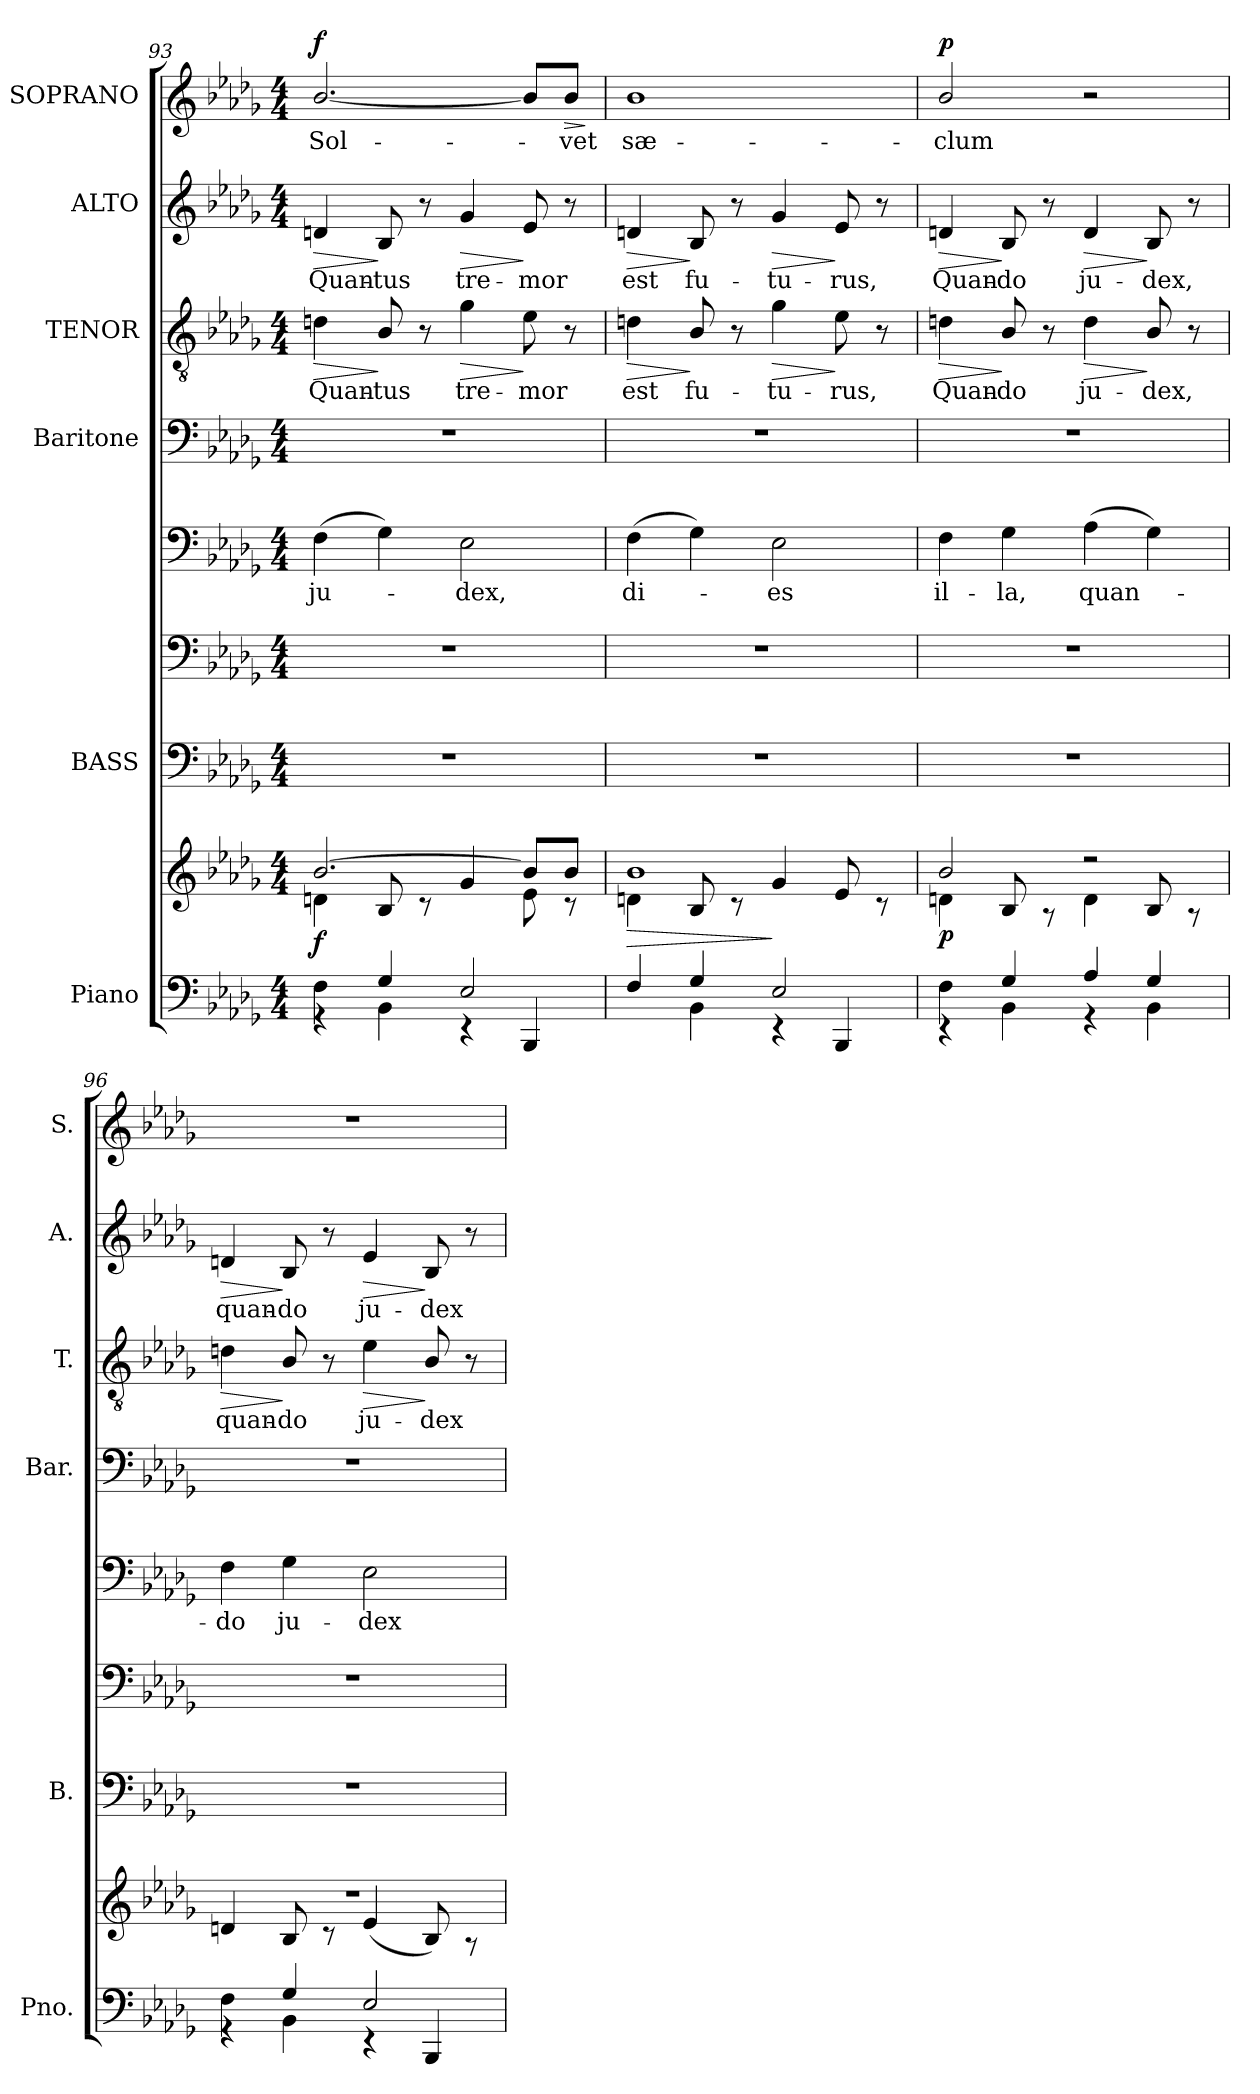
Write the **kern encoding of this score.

**kern	**kern	**dynam	**kern	**kern	**kern	**text	**kern	**kern	**text	**dynam	**kern	**text	**dynam	**kern	**text	**dynam
*part6	*part6	*part6	*part5	*part5	*part5	*part5	*part4	*part3	*part3	*part3	*part2	*part2	*part2	*part1	*part1	*part1
*staff9	*staff8	*staff8/9	*staff7	*staff6	*staff5	*staff5	*staff4	*staff3	*staff3	*staff3	*staff2	*staff2	*staff2	*staff1	*staff1	*staff1
*I"Piano	*	*	*I"BASS	*	*	*	*I"Baritone	*I"TENOR	*	*	*I"ALTO	*	*	*I"SOPRANO	*	*
*I'Pno.	*	*	*I'B.	*	*	*	*I'Bar.	*I'T.	*	*	*I'A.	*	*	*I'S.	*	*
*clefF4	*clefG2	*	*clefF4	*clefF4	*clefF4	*	*clefF4	*clefGv2	*	*	*clefG2	*	*	*clefG2	*	*
*	*	*	*	*	*	*	*	*ITrd7c12	*	*	*	*	*	*	*	*
*k[b-e-a-d-g-]	*k[b-e-a-d-g-]	*	*k[b-e-a-d-g-]	*k[b-e-a-d-g-]	*k[b-e-a-d-g-]	*	*k[b-e-a-d-g-]	*k[b-e-a-d-g-]	*	*	*k[b-e-a-d-g-]	*	*	*k[b-e-a-d-g-]	*	*
*D-:	*D-:	*	*D-:	*D-:	*D-:	*	*D-:	*D-:	*	*	*D-:	*	*	*D-:	*	*
*M4/4	*M4/4	*	*M4/4	*M4/4	*M4/4	*	*M4/4	*M4/4	*	*	*M4/4	*	*	*M4/4	*	*
=93	=93	=93	=93	=93	=93	=93	=93	=93	=93	=93	=93	=93	=93	=93	=93	=93
*^	*^	*	*	*	*	*	*	*	*	*	*	*	*	*	*	*
!	!	!	!	!	!	!	!	!LO:LY:b:color=#000000	!	!	!	!	!	!	!	!	!	!
!	!	!	!	!	!	!	!	!	!	!	!LO:LY:b:color=#000000	!LO:HP:b	!	!	!	!	!	!
!	!	!	!	!	!	!	!	!	!	!	!	!	!	!LO:LY:b:color=#000000	!LO:HP:b	!	!	!
!	!	!	!	!	!	!	!	!	!	!	!	!	!	!	!	!	!LO:LY:b:color=#000000	!
4Fi\	4r	[2.b-i/	4dni\	f	1r	1r	(4Fi\	ju-	1r	4Dni\	Quan-	>	4dni/	Quan-	>	[2.b-i/	Sol-	f
!	!	!	!	!	!	!	!	!	!	!	!LO:LY:b:color=#000000	!	!	!	!	!	!	!
!	!	!	!	!	!	!	!	!	!	!	!	!	!	!LO:LY:b:color=#000000	!	!	!	!
4G-i/	4BB-i\	.	8B-i/	.	.	.	4G-i\)	.	.	8BB-i/	-tus	]	8B-i/	-tus	]	.	.	.
.	.	.	8r	.	.	.	.	.	.	8r	.	.	8r	.	.	.	.	.
!	!	!	!	!	!	!	!	!LO:LY:b:color=#000000	!	!	!	!	!	!	!	!	!	!
!	!	!	!	!	!	!	!	!	!	!	!LO:LY:b:color=#000000	!LO:HP:b	!	!	!	!	!	!
!	!	!	!	!	!	!	!	!	!	!	!	!	!	!LO:LY:b:color=#000000	!LO:HP:b	!	!	!
2E-i/	4r	.	4g-i/	.	.	.	2E-i\	-dex,	.	4G-i\	tre-	>	4g-i/	tre-	>	.	.	.
!	!	!	!	!	!	!	!	!	!	!	!LO:LY:b:color=#000000	!	!	!	!	!	!	!
!	!	!	!	!	!	!	!	!	!	!	!	!	!	!LO:LY:b:color=#000000	!	!	!	!
.	4BBB-i/	8b-i/L]	8e-i\	.	.	.	.	.	.	8E-i\	-mor	]	8e-i/	-mor	]	8b-i/L]	.	.
!	!	!	!	!	!	!	!	!	!	!	!	!	!	!	!	!	!LO:LY:b:color=#000000	!LO:HP:b
.	.	8b-i/J	8r	.	.	.	.	.	.	8r	.	.	8r	.	.	8b-i/J	-vet	>
*v	*v	*	*	*	*	*	*	*	*	*	*	*	*	*	*	*	*	*
*	*v	*v	*	*	*	*	*	*	*	*	*	*	*	*	*	*	*
.	.	.	.	.	.	.	.	.	.	.	.	.	.	.	.	]
=94	=94	=94	=94	=94	=94	=94	=94	=94	=94	=94	=94	=94	=94	=94	=94	=94
*^	*^	*	*	*	*	*	*	*	*	*	*	*	*	*	*	*
!	!	!	!	!LO:HP:b	!	!	!	!	!	!	!	!	!	!	!	!	!	!
!	!	!	!	!	!	!	!	!LO:LY:b:color=#000000	!	!	!	!	!	!	!	!	!	!
!	!	!	!	!	!	!	!	!	!	!	!LO:LY:b:color=#000000	!LO:HP:b	!	!	!	!	!	!
!	!	!	!	!	!	!	!	!	!	!	!	!	!	!LO:LY:b:color=#000000	!LO:HP:b	!	!	!
!	!	!	!	!	!	!	!	!	!	!	!	!	!	!	!	!	!LO:LY:b:color=#000000	!
4Fi/	4ryy	1b-i	4dni\	>	1r	1r	(4Fi\	di-	1r	4Dni\	est	>	4dni/	est	>	1b-i	sæ-	.
!	!	!	!	!	!	!	!	!	!	!	!LO:LY:b:color=#000000	!	!	!	!	!	!	!
!	!	!	!	!	!	!	!	!	!	!	!	!	!	!LO:LY:b:color=#000000	!	!	!	!
4G-i/	4BB-i\	.	8B-i/	.	.	.	4G-i\)	.	.	8BB-i/	fu-	]	8B-i/	fu-	]	.	.	.
.	.	.	8r	.	.	.	.	.	.	8r	.	.	8r	.	.	.	.	.
!	!	!	!	!	!	!	!	!LO:LY:b:color=#000000	!	!	!	!	!	!	!	!	!	!
!	!	!	!	!	!	!	!	!	!	!	!LO:LY:b:color=#000000	!LO:HP:b	!	!	!	!	!	!
!	!	!	!	!	!	!	!	!	!	!	!	!	!	!LO:LY:b:color=#000000	!LO:HP:b	!	!	!
2E-i/	4r	.	4g-i/	]	.	.	2E-i\	-es	.	4G-i\	-tu-	>	4g-i/	-tu-	>	.	.	.
!	!	!	!	!	!	!	!	!	!	!	!LO:LY:b:color=#000000	!	!	!	!	!	!	!
!	!	!	!	!	!	!	!	!	!	!	!	!	!	!LO:LY:b:color=#000000	!	!	!	!
.	4BBB-i/	.	8e-i/	.	.	.	.	.	.	8E-i\	-rus,	]	8e-i/	-rus,	]	.	.	.
.	.	.	8r	.	.	.	.	.	.	8r	.	.	8r	.	.	.	.	.
=95	=95	=95	=95	=95	=95	=95	=95	=95	=95	=95	=95	=95	=95	=95	=95	=95	=95	=95
!	!	!	!	!	!	!	!	!LO:LY:b:color=#000000	!	!	!	!	!	!	!	!	!	!
!	!	!	!	!	!	!	!	!	!	!	!LO:LY:b:color=#000000	!LO:HP:b	!	!	!	!	!	!
!	!	!	!	!	!	!	!	!	!	!	!	!	!	!LO:LY:b:color=#000000	!LO:HP:b	!	!	!
!	!	!	!	!	!	!	!	!	!	!	!	!	!	!	!	!	!LO:LY:b:color=#000000	!
4Fi\	4r	2b-i/	4dni\	p	1r	1r	4Fi\	il-	1r	4Dni\	Quan-	>	4dni/	Quan-	>	2b-i/	-clum	p
!	!	!	!	!	!	!	!	!LO:LY:b:color=#000000	!	!	!	!	!	!	!	!	!	!
!	!	!	!	!	!	!	!	!	!	!	!LO:LY:b:color=#000000	!	!	!	!	!	!	!
!	!	!	!	!	!	!	!	!	!	!	!	!	!	!LO:LY:b:color=#000000	!	!	!	!
4G-i/	4BB-i\	.	8B-i/	.	.	.	4G-i\	-la,	.	8BB-i/	-do	]	8B-i/	-do	]	.	.	.
.	.	.	8r	.	.	.	.	.	.	8r	.	.	8r	.	.	.	.	.
!	!	!	!	!	!	!	!	!LO:LY:b:color=#000000	!	!	!	!	!	!	!	!	!	!
!	!	!	!	!	!	!	!	!	!	!	!LO:LY:b:color=#000000	!LO:HP:b	!	!	!	!	!	!
!	!	!	!	!	!	!	!	!	!	!	!	!	!	!LO:LY:b:color=#000000	!LO:HP:b	!	!	!
4A-i/	4r	2r	4di\	.	.	.	(4A-i\	quan-	.	4Di\	ju-	>	4di/	ju-	>	2r	.	.
!	!	!	!	!	!	!	!	!	!	!	!LO:LY:b:color=#000000	!	!	!	!	!	!	!
!	!	!	!	!	!	!	!	!	!	!	!	!	!	!LO:LY:b:color=#000000	!	!	!	!
4G-i/	4BB-i\	.	8B-i/	.	.	.	4G-i\)	.	.	8BB-i/	-dex,	]	8B-i/	-dex,	]	.	.	.
.	.	.	8r	.	.	.	.	.	.	8r	.	.	8r	.	.	.	.	.
=96	=96	=96	=96	=96	=96	=96	=96	=96	=96	=96	=96	=96	=96	=96	=96	=96	=96	=96
!	!	!	!	!	!	!	!	!LO:LY:b:color=#000000	!	!	!	!	!	!	!	!	!	!
!	!	!	!	!	!	!	!	!	!	!	!LO:LY:b:color=#000000	!LO:HP:b	!	!	!	!	!	!
!	!	!	!	!	!	!	!	!	!	!	!	!	!	!LO:LY:b:color=#000000	!LO:HP:b	!	!	!
4Fi\	4r	1r	4dni/	.	1r	1r	4Fi\	-do	1r	4Dni\	quan-	>	4dni/	quan-	>	1r	.	.
!	!	!	!	!	!	!	!	!LO:LY:b:color=#000000	!	!	!	!	!	!	!	!	!	!
!	!	!	!	!	!	!	!	!	!	!	!LO:LY:b:color=#000000	!	!	!	!	!	!	!
!	!	!	!	!	!	!	!	!	!	!	!	!	!	!LO:LY:b:color=#000000	!	!	!	!
4G-i/	4BB-i\	.	8B-i/	.	.	.	4G-i\	ju-	.	8BB-i/	-do	]	8B-i/	-do	]	.	.	.
.	.	.	8r	.	.	.	.	.	.	8r	.	.	8r	.	.	.	.	.
!	!	!	!	!	!	!	!	!LO:LY:b:color=#000000	!	!	!	!	!	!	!	!	!	!
!	!	!	!	!	!	!	!	!	!	!	!LO:LY:b:color=#000000	!LO:HP:b	!	!	!	!	!	!
!	!	!	!	!	!	!	!	!	!	!	!	!	!	!LO:LY:b:color=#000000	!LO:HP:b	!	!	!
2E-i/	4r	.	(4e-i/	.	.	.	2E-i\	-dex	.	4E-i\	ju-	>	4e-i/	ju-	>	.	.	.
!	!	!	!	!	!	!	!	!	!	!	!LO:LY:b:color=#000000	!	!	!	!	!	!	!
!	!	!	!	!	!	!	!	!	!	!	!	!	!	!LO:LY:b:color=#000000	!	!	!	!
.	4BBB-i/	.	8B-i/)	.	.	.	.	.	.	8BB-i/	-dex	]	8B-i/	-dex	]	.	.	.
.	.	.	8r	.	.	.	.	.	.	8r	.	.	8r	.	.	.	.	.
*v	*v	*	*	*	*	*	*	*	*	*	*	*	*	*	*	*	*	*
*	*v	*v	*	*	*	*	*	*	*	*	*	*	*	*	*	*	*
=	=	=	=	=	=	=	=	=	=	=	=	=	=	=	=	=
*-	*-	*-	*-	*-	*-	*-	*-	*-	*-	*-	*-	*-	*-	*-	*-	*-
